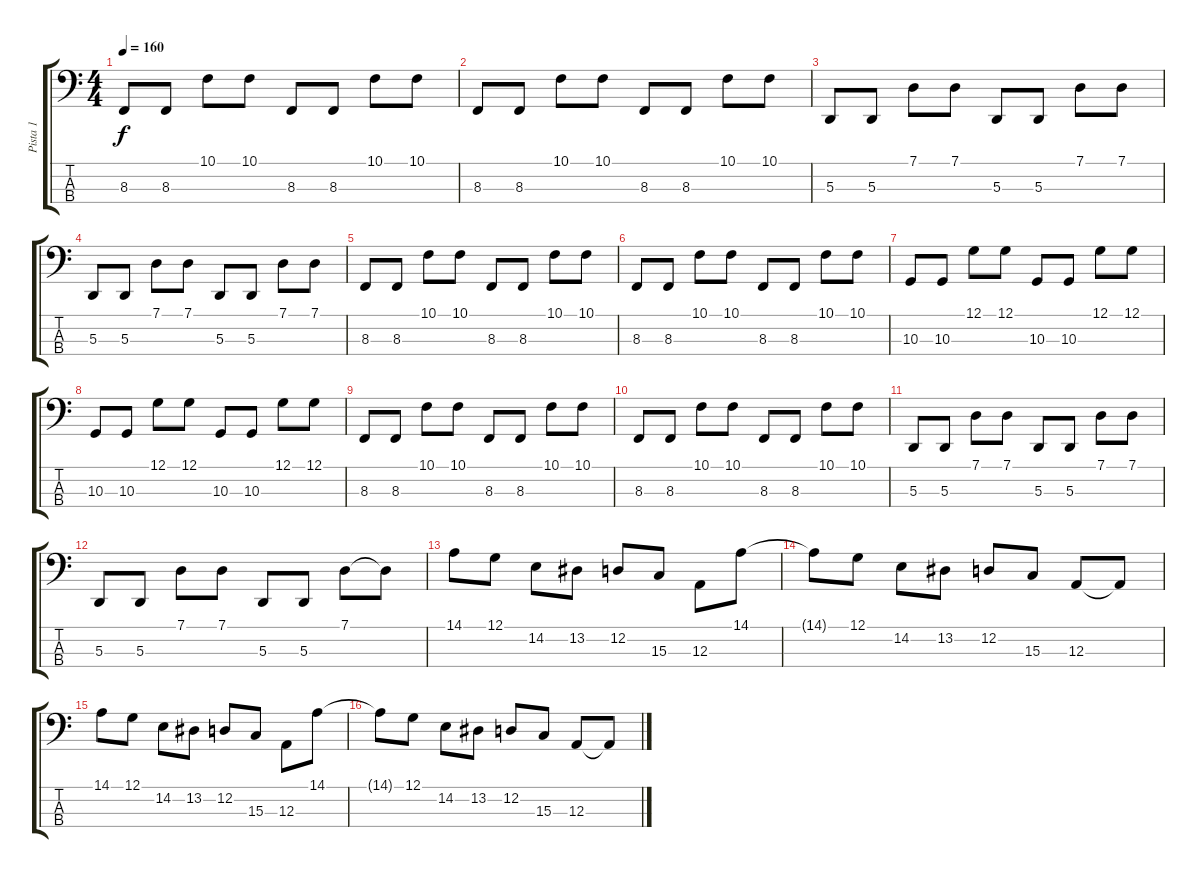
\track ("Pista 1" "Pista 1") {instrument lead8bassandlead}
\staff {score tabs}
\tuning (G2 D2 A1 E1) {hide}
\ts (4 4)
\tempo 160
\clef f4
\ks c
8.3.8{dy f} 8.3.8 10.1.8 10.1.8 8.3.8 8.3.8 10.1.8 10.1.8 |
8.3.8 8.3.8 10.1.8 10.1.8 8.3.8 8.3.8 10.1.8 10.1.8 |
5.3.8 5.3.8 7.1.8 7.1.8 5.3.8 5.3.8 7.1.8 7.1.8 |
5.3.8 5.3.8 7.1.8 7.1.8 5.3.8 5.3.8 7.1.8 7.1.8 |
8.3.8 8.3.8 10.1.8 10.1.8 8.3.8 8.3.8 10.1.8 10.1.8 |
8.3.8 8.3.8 10.1.8 10.1.8 8.3.8 8.3.8 10.1.8 10.1.8 |
10.3.8 10.3.8 12.1.8 12.1.8 10.3.8 10.3.8 12.1.8 12.1.8 |
10.3.8 10.3.8 12.1.8 12.1.8 10.3.8 10.3.8 12.1.8 12.1.8 |
8.3.8 8.3.8 10.1.8 10.1.8 8.3.8 8.3.8 10.1.8 10.1.8 |
8.3.8 8.3.8 10.1.8 10.1.8 8.3.8 8.3.8 10.1.8 10.1.8 |
5.3.8 5.3.8 7.1.8 7.1.8 5.3.8 5.3.8 7.1.8 7.1.8 |
5.3.8 5.3.8 7.1.8 7.1.8 5.3.8 5.3.8 7.1.8 7.1{t}.8 |
14.1.8 12.1.8 14.2.8 13.2.8 12.2.8 15.3.8 12.3.8 14.1.8 |
14.1{t}.8 12.1.8 14.2.8 13.2.8 12.2.8 15.3.8 12.3.8 12.3{t}.8 |
14.1.8 12.1.8 14.2.8 13.2.8 12.2.8 15.3.8 12.3.8 14.1.8 |
14.1{t}.8 12.1.8 14.2.8 13.2.8 12.2.8 15.3.8 12.3.8 12.3{t}.8
